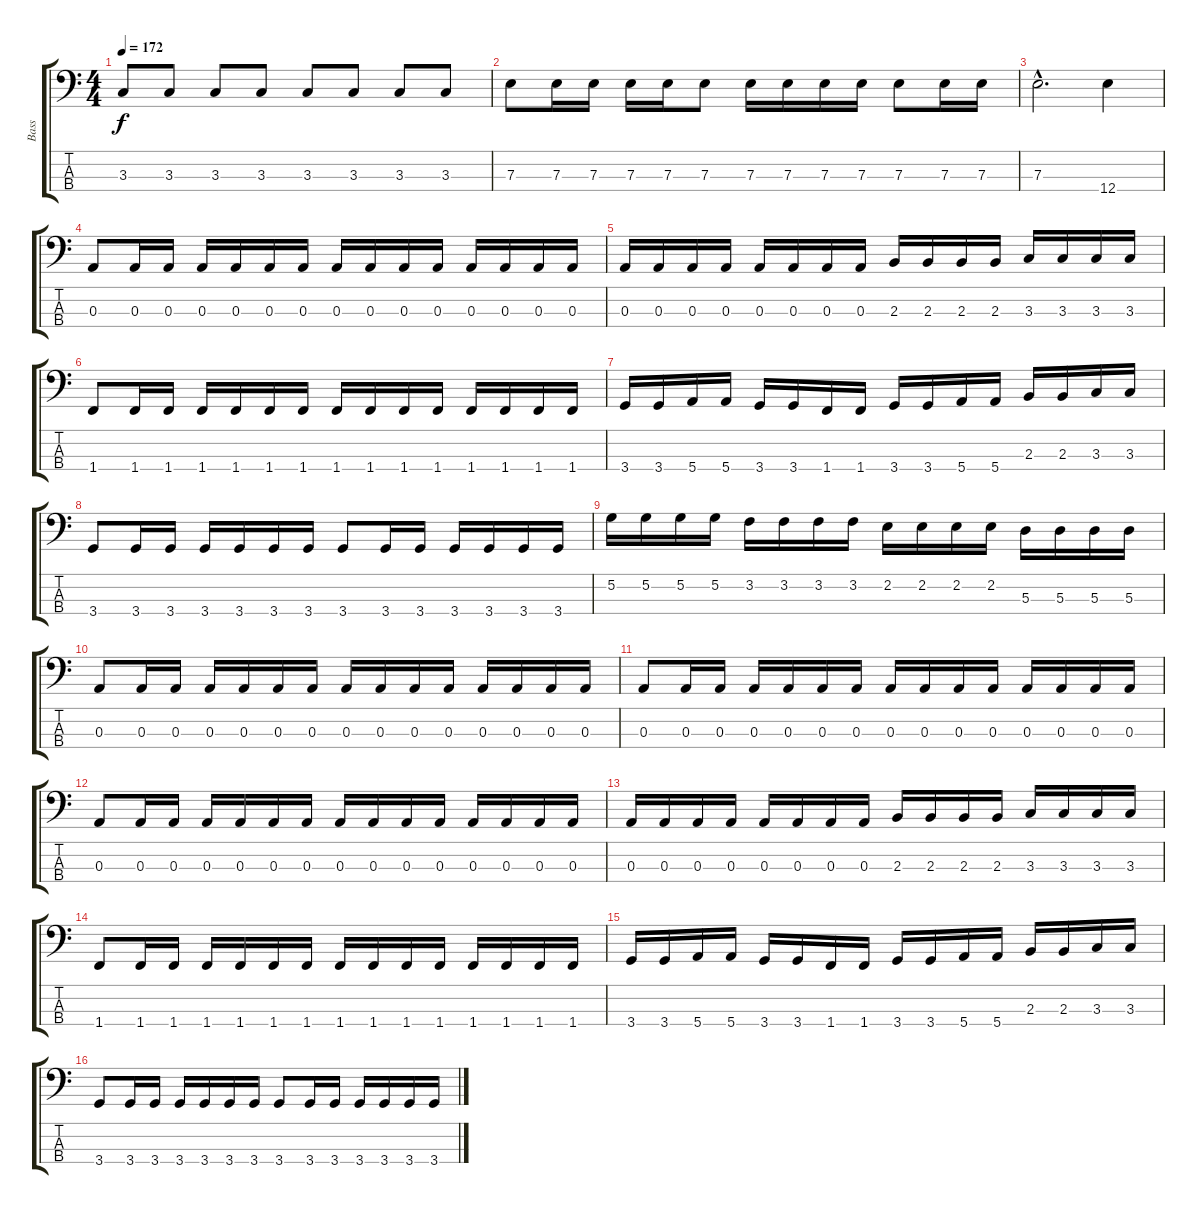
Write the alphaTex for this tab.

\track ("Bass" "Bass") {instrument electricbassfinger}
\staff {score tabs}
\tuning (G2 D2 A1 E1) {hide}
\ts (4 4)
\tempo 172
\clef f4
\ks c
3.3.8{dy f} 3.3.8 3.3.8 3.3.8 3.3.8 3.3.8 3.3.8 3.3.8 |
7.3.8 7.3.16 7.3.16 7.3.16 7.3.16 7.3.8 7.3.16 7.3.16 7.3.16 7.3.16 7.3.8 7.3.16 7.3.16 |
7.3{hac}.2{d} 12.4.4 |
\section ("" "")
0.3.8 0.3.16 0.3.16 0.3.16 0.3.16 0.3.16 0.3.16 0.3.16 0.3.16 0.3.16 0.3.16 0.3.16 0.3.16 0.3.16 0.3.16 |
0.3.16 0.3.16 0.3.16 0.3.16 0.3.16 0.3.16 0.3.16 0.3.16 2.3.16 2.3.16 2.3.16 2.3.16 3.3.16 3.3.16 3.3.16 3.3.16 |
1.4.8 1.4.16 1.4.16 1.4.16 1.4.16 1.4.16 1.4.16 1.4.16 1.4.16 1.4.16 1.4.16 1.4.16 1.4.16 1.4.16 1.4.16 |
3.4.16 3.4.16 5.4.16 5.4.16 3.4.16 3.4.16 1.4.16 1.4.16 3.4.16 3.4.16 5.4.16 5.4.16 2.3.16 2.3.16 3.3.16 3.3.16 |
3.4.8 3.4.16 3.4.16 3.4.16 3.4.16 3.4.16 3.4.16 3.4.8 3.4.16 3.4.16 3.4.16 3.4.16 3.4.16 3.4.16 |
5.2.16 5.2.16 5.2.16 5.2.16 3.2.16 3.2.16 3.2.16 3.2.16 2.2.16 2.2.16 2.2.16 2.2.16 5.3.16 5.3.16 5.3.16 5.3.16 |
0.3.8 0.3.16 0.3.16 0.3.16 0.3.16 0.3.16 0.3.16 0.3.16 0.3.16 0.3.16 0.3.16 0.3.16 0.3.16 0.3.16 0.3.16 |
0.3.8 0.3.16 0.3.16 0.3.16 0.3.16 0.3.16 0.3.16 0.3.16 0.3.16 0.3.16 0.3.16 0.3.16 0.3.16 0.3.16 0.3.16 |
0.3.8 0.3.16 0.3.16 0.3.16 0.3.16 0.3.16 0.3.16 0.3.16 0.3.16 0.3.16 0.3.16 0.3.16 0.3.16 0.3.16 0.3.16 |
0.3.16 0.3.16 0.3.16 0.3.16 0.3.16 0.3.16 0.3.16 0.3.16 2.3.16 2.3.16 2.3.16 2.3.16 3.3.16 3.3.16 3.3.16 3.3.16 |
1.4.8 1.4.16 1.4.16 1.4.16 1.4.16 1.4.16 1.4.16 1.4.16 1.4.16 1.4.16 1.4.16 1.4.16 1.4.16 1.4.16 1.4.16 |
3.4.16 3.4.16 5.4.16 5.4.16 3.4.16 3.4.16 1.4.16 1.4.16 3.4.16 3.4.16 5.4.16 5.4.16 2.3.16 2.3.16 3.3.16 3.3.16 |
3.4.8 3.4.16 3.4.16 3.4.16 3.4.16 3.4.16 3.4.16 3.4.8 3.4.16 3.4.16 3.4.16 3.4.16 3.4.16 3.4.16
